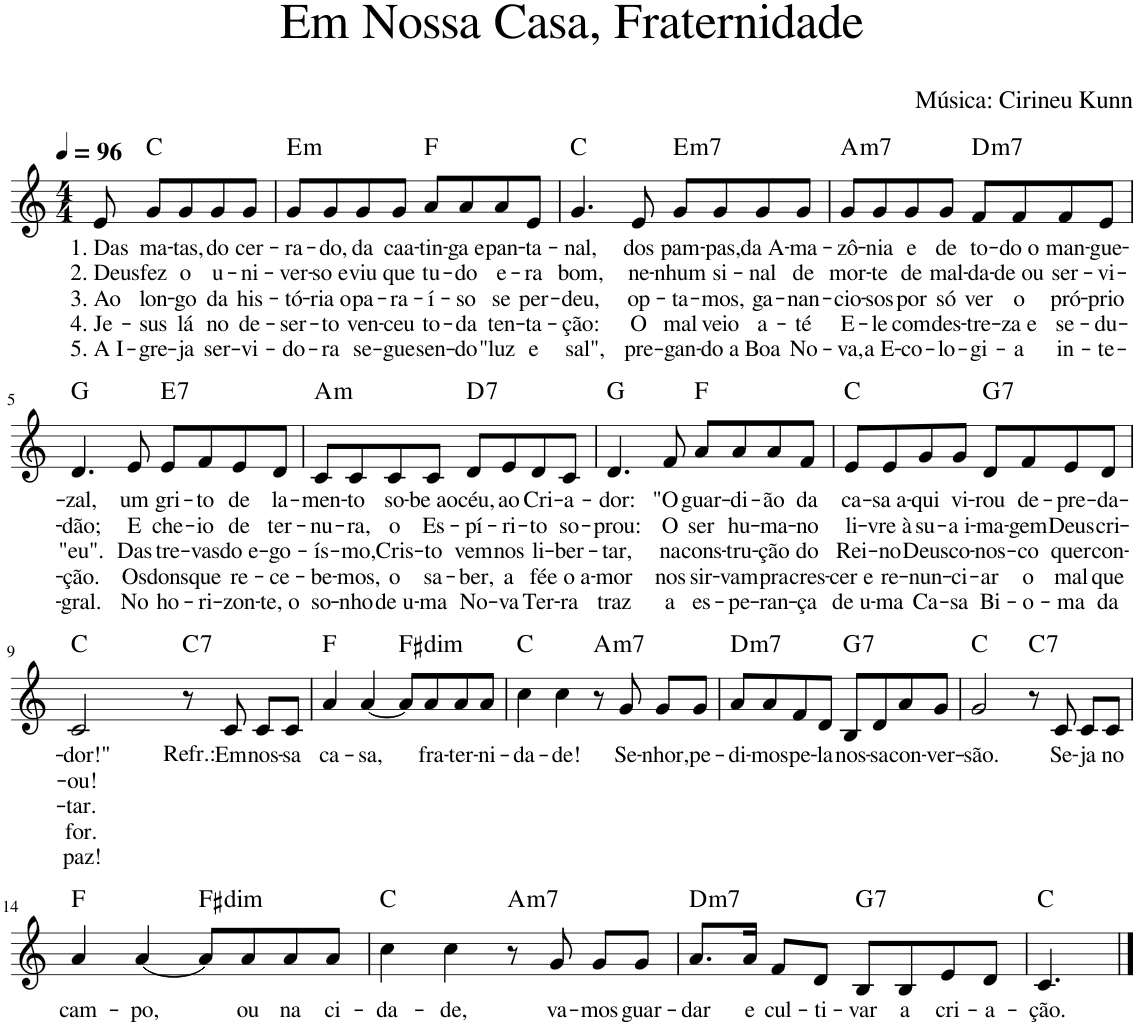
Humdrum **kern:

**kern	**text	**text	**text	**text	**text	**harte
*part1	*part1	*part1	*part1	*part1	*part1	*part1
*staff1	*staff1	*staff1	*staff1	*staff1	*staff1	*
*I"Voz	*	*	*	*	*	*
*I'Vo.	*	*	*	*	*	*
*clefG2	*	*	*	*	*	*
*k[]	*	*	*	*	*	*
*M4/4	*	*	*	*	*	*
*MM96	*	*	*	*	*	*
=1	=1	=1	=1	=1	=1	=1
!	!LO:LY:b	!LO:LY:b	!LO:LY:b	!LO:LY:b	!LO:LY:b	!
8e/	1. Das	2. Deus	3. Ao	4. Je-	5. A I-	.
!	!LO:LY:b	!LO:LY:b	!LO:LY:b	!LO:LY:b	!LO:LY:b	!
8g/L	ma-	fez	lon-	-sus	-gre-	C:maj
!	!LO:LY:b	!LO:LY:b	!LO:LY:b	!LO:LY:b	!LO:LY:b	!
8g/	-tas,	o	-go	lá	-ja	.
!	!LO:LY:b	!LO:LY:b	!LO:LY:b	!LO:LY:b	!LO:LY:b	!
8g/	do	u-	da	no	ser-	.
!	!LO:LY:b	!LO:LY:b	!LO:LY:b	!LO:LY:b	!LO:LY:b	!
8g/J	cer-	-ni-	his-	de-	-vi-	.
=2	=2	=2	=2	=2	=2	=2
!	!LO:LY:b	!LO:LY:b	!LO:LY:b	!LO:LY:b	!LO:LY:b	!LO:H:kt=m
8g/L	-ra-	-ver-	-tó-	-ser-	-do-	E:min
!	!LO:LY:b	!LO:LY:b	!LO:LY:b	!LO:LY:b	!LO:LY:b	!
8g/	-do,	-so e	-ria o	-to	-ra	.
!	!LO:LY:b	!LO:LY:b	!LO:LY:b	!LO:LY:b	!LO:LY:b	!
8g/	da	viu	pa-	ven-	se-	.
!	!LO:LY:b	!LO:LY:b	!LO:LY:b	!LO:LY:b	!LO:LY:b	!
8g/J	caa-	que	-ra-	-ceu	-gue	.
!	!LO:LY:b	!LO:LY:b	!LO:LY:b	!LO:LY:b	!LO:LY:b	!
8a/L	-tin-	tu-	-í-	to-	sen-	F:maj
!	!LO:LY:b	!LO:LY:b	!LO:LY:b	!LO:LY:b	!LO:LY:b	!
8a/	-ga e	-do	-so	-da	-do	.
!	!LO:LY:b	!LO:LY:b	!LO:LY:b	!LO:LY:b	!LO:LY:b	!
8a/	pan-	e-	se	ten-	"luz	.
!	!LO:LY:b	!LO:LY:b	!LO:LY:b	!LO:LY:b	!LO:LY:b	!
8e/J	-ta-	-ra	per-	-ta-	e	.
=3	=3	=3	=3	=3	=3	=3
!	!LO:LY:b	!LO:LY:b	!LO:LY:b	!LO:LY:b	!LO:LY:b	!
4.g/	-nal,	bom,	-deu,	-ção:	sal",	C:maj
!	!LO:LY:b	!LO:LY:b	!LO:LY:b	!LO:LY:b	!LO:LY:b	!
8e/	dos	ne-	op-	O	pre-	.
!	!LO:LY:b	!LO:LY:b	!LO:LY:b	!LO:LY:b	!LO:LY:b	!LO:H:kt=m7
8g/L	pam-	-nhum	-ta-	mal	-gan-	E:min7
!	!LO:LY:b	!LO:LY:b	!LO:LY:b	!LO:LY:b	!LO:LY:b	!
8g/	-pas,	si-	-mos,	veio	-do a	.
!	!LO:LY:b	!LO:LY:b	!LO:LY:b	!LO:LY:b	!LO:LY:b	!
8g/	da A-	-nal	ga-	a-	Boa	.
!	!LO:LY:b	!LO:LY:b	!LO:LY:b	!LO:LY:b	!LO:LY:b	!
8g/J	-ma-	de	-nan-	-té	No-	.
=4	=4	=4	=4	=4	=4	=4
!	!LO:LY:b	!LO:LY:b	!LO:LY:b	!LO:LY:b	!LO:LY:b	!LO:H:kt=m7
8g/L	-zô-	mor-	-cio-	E-	-va,	A:min7
!	!LO:LY:b	!LO:LY:b	!LO:LY:b	!LO:LY:b	!LO:LY:b	!
8g/	-nia	-te	-sos	-le	a E-	.
!	!LO:LY:b	!LO:LY:b	!LO:LY:b	!LO:LY:b	!LO:LY:b	!
8g/	e	de	por	com	-co-	.
!	!LO:LY:b	!LO:LY:b	!LO:LY:b	!LO:LY:b	!LO:LY:b	!
8g/J	de	mal-	só	des-	-lo-	.
!	!LO:LY:b	!LO:LY:b	!LO:LY:b	!LO:LY:b	!LO:LY:b	!LO:H:kt=m7
8f/L	to-	-da-	ver	-tre-	-gi-	D:min7
!	!LO:LY:b	!LO:LY:b	!LO:LY:b	!LO:LY:b	!LO:LY:b	!
8f/	-do o	-de ou	o	-za e	-a	.
!	!LO:LY:b	!LO:LY:b	!LO:LY:b	!LO:LY:b	!LO:LY:b	!
8f/	man-	ser-	pró-	se-	in-	.
!	!LO:LY:b	!LO:LY:b	!LO:LY:b	!LO:LY:b	!LO:LY:b	!
8e/J	-gue-	-vi-	-prio	-du-	-te-	.
!!LO:LB:g=z
=5	=5	=5	=5	=5	=5	=5
!	!LO:LY:b	!LO:LY:b	!LO:LY:b	!LO:LY:b	!LO:LY:b	!
4.d/	-zal,	-dão;	"eu".	-ção.	-gral.	G:maj
!	!LO:LY:b	!LO:LY:b	!LO:LY:b	!LO:LY:b	!LO:LY:b	!
8e/	um	E	Das	Os	No	.
!	!LO:LY:b	!LO:LY:b	!LO:LY:b	!LO:LY:b	!LO:LY:b	!LO:H:kt=7
8e/L	gri-	che-	tre-	dons	ho-	E:7
!	!LO:LY:b	!LO:LY:b	!LO:LY:b	!LO:LY:b	!LO:LY:b	!
8f/	-to	-io	-vas	que	-ri-	.
!	!LO:LY:b	!LO:LY:b	!LO:LY:b	!LO:LY:b	!LO:LY:b	!
8e/	de	de	do e-	re-	-zon-	.
!	!LO:LY:b	!LO:LY:b	!LO:LY:b	!LO:LY:b	!LO:LY:b	!
8d/J	la-	ter-	-go-	-ce-	-te, o	.
=6	=6	=6	=6	=6	=6	=6
!	!LO:LY:b	!LO:LY:b	!LO:LY:b	!LO:LY:b	!LO:LY:b	!LO:H:kt=m
8c/L	-men-	-nu-	-ís-	-be-	so-	A:min
!	!LO:LY:b	!LO:LY:b	!LO:LY:b	!LO:LY:b	!LO:LY:b	!
8c/	-to	-ra,	-mo,	-mos,	-nho	.
!	!LO:LY:b	!LO:LY:b	!LO:LY:b	!LO:LY:b	!LO:LY:b	!
8c/	so-	o	Cris-	o	de u-	.
!	!LO:LY:b	!LO:LY:b	!LO:LY:b	!LO:LY:b	!LO:LY:b	!
8c/J	-be ao	Es-	-to	sa-	-ma	.
!	!LO:LY:b	!LO:LY:b	!LO:LY:b	!LO:LY:b	!LO:LY:b	!LO:H:kt=7
8d/L	céu,	-pí-	vem	-ber,	No-	D:7
!	!LO:LY:b	!LO:LY:b	!LO:LY:b	!LO:LY:b	!LO:LY:b	!
8e/	ao	-ri-	nos	a	-va	.
!	!LO:LY:b	!LO:LY:b	!LO:LY:b	!LO:LY:b	!LO:LY:b	!
8d/	Cri-	-to	li-	fé	Ter-	.
!	!LO:LY:b	!LO:LY:b	!LO:LY:b	!LO:LY:b	!LO:LY:b	!
8c/J	-a-	so-	-ber-	e o a-	-ra	.
=7	=7	=7	=7	=7	=7	=7
!	!LO:LY:b	!LO:LY:b	!LO:LY:b	!LO:LY:b	!LO:LY:b	!
4.d/	-dor:	-prou:	-tar,	-mor	traz	G:maj
!	!LO:LY:b	!LO:LY:b	!LO:LY:b	!LO:LY:b	!LO:LY:b	!
8fn/	"O	O	na	nos	a	.
!	!LO:LY:b	!LO:LY:b	!LO:LY:b	!LO:LY:b	!LO:LY:b	!
8a/L	guar-	ser	cons-	sir-	es-	F:maj
!	!LO:LY:b	!LO:LY:b	!LO:LY:b	!LO:LY:b	!LO:LY:b	!
8a/	-di-	hu-	-tru-	-vam	-pe-	.
!	!LO:LY:b	!LO:LY:b	!LO:LY:b	!LO:LY:b	!LO:LY:b	!
8a/	-ão	-ma-	-ção	pra	-ran-	.
!	!LO:LY:b	!LO:LY:b	!LO:LY:b	!LO:LY:b	!LO:LY:b	!
8f/J	da	-no	do	cres-	-ça	.
=8	=8	=8	=8	=8	=8	=8
!	!LO:LY:b	!LO:LY:b	!LO:LY:b	!LO:LY:b	!LO:LY:b	!
8e/L	ca-	li-	Rei-	-cer e	de u-	C:maj
!	!LO:LY:b	!LO:LY:b	!LO:LY:b	!LO:LY:b	!LO:LY:b	!
8e/	-sa a-	-vre à	-no	re-	-ma	.
!	!LO:LY:b	!LO:LY:b	!LO:LY:b	!LO:LY:b	!LO:LY:b	!
8g/	-qui	su-	Deus	-nun-	Ca-	.
!	!LO:LY:b	!LO:LY:b	!LO:LY:b	!LO:LY:b	!LO:LY:b	!
8g/J	vi-	-a i-	co-	-ci-	-sa	.
!	!LO:LY:b	!LO:LY:b	!LO:LY:b	!LO:LY:b	!LO:LY:b	!LO:H:kt=7
8d/L	-rou	-ma-	-nos-	-ar	Bi-	G:7
!	!LO:LY:b	!LO:LY:b	!LO:LY:b	!LO:LY:b	!LO:LY:b	!
8f/	de-	-gem	-co	o	-o-	.
!	!LO:LY:b	!LO:LY:b	!LO:LY:b	!LO:LY:b	!LO:LY:b	!
8e/	-pre-	Deus	quer	mal	-ma	.
!	!LO:LY:b	!LO:LY:b	!LO:LY:b	!LO:LY:b	!LO:LY:b	!
8d/J	-da-	cri-	con-	que	da	.
!!LO:LB:g=z
=9	=9	=9	=9	=9	=9	=9
!	!LO:LY:b	!LO:LY:b	!LO:LY:b	!LO:LY:b	!LO:LY:b	!
2c/	-dor!"	-ou!	-tar.	for.	paz!	C:maj
!	!LO:LY:b	!	!	!	!	!LO:H:kt=7
8r	Refr.:	.	.	.	.	C:7
!	!LO:LY:b	!	!	!	!	!
8c/	Em	.	.	.	.	.
!	!LO:LY:b	!	!	!	!	!
8c/L	nos-	.	.	.	.	.
!	!LO:LY:b	!	!	!	!	!
8c/J	-sa	.	.	.	.	.
=10	=10	=10	=10	=10	=10	=10
!	!LO:LY:b	!	!	!	!	!
4a/	ca-	.	.	.	.	F:maj
!	!LO:LY:b	!	!	!	!	!
[4a/	-sa,	.	.	.	.	.
!	!	!	!	!	!	!LO:H:kt=dim
8a/L]	.	.	.	.	.	F#:dim
!	!LO:LY:b	!	!	!	!	!
8a/	fra-	.	.	.	.	.
!	!LO:LY:b	!	!	!	!	!
8a/	-ter-	.	.	.	.	.
!	!LO:LY:b	!	!	!	!	!
8a/J	-ni-	.	.	.	.	.
=11	=11	=11	=11	=11	=11	=11
!	!LO:LY:b	!	!	!	!	!
4cc\	-da-	.	.	.	.	C:maj
!	!LO:LY:b	!	!	!	!	!
4cc\	-de!	.	.	.	.	.
!	!	!	!	!	!	!LO:H:kt=m7
8r	.	.	.	.	.	A:min7
!	!LO:LY:b	!	!	!	!	!
8g/	Se-	.	.	.	.	.
!	!LO:LY:b	!	!	!	!	!
8g/L	-nhor,	.	.	.	.	.
!	!LO:LY:b	!	!	!	!	!
8g/J	pe-	.	.	.	.	.
=12	=12	=12	=12	=12	=12	=12
!	!LO:LY:b	!	!	!	!	!LO:H:kt=m7
8a/L	-di-	.	.	.	.	D:min7
!	!LO:LY:b	!	!	!	!	!
8a/	-mos	.	.	.	.	.
!	!LO:LY:b	!	!	!	!	!
8f/	pe-	.	.	.	.	.
!	!LO:LY:b	!	!	!	!	!
8d/J	-la	.	.	.	.	.
!	!LO:LY:b	!	!	!	!	!LO:H:kt=7
8B/L	nos-	.	.	.	.	G:7
!	!LO:LY:b	!	!	!	!	!
8d/	-sa	.	.	.	.	.
!	!LO:LY:b	!	!	!	!	!
8a/	con-	.	.	.	.	.
!	!LO:LY:b	!	!	!	!	!
8g/J	-ver-	.	.	.	.	.
=13	=13	=13	=13	=13	=13	=13
!	!LO:LY:b	!	!	!	!	!
2g/	-são.	.	.	.	.	C:maj
!	!	!	!	!	!	!LO:H:kt=7
8r	.	.	.	.	.	C:7
!	!LO:LY:b	!	!	!	!	!
8c/	Se-	.	.	.	.	.
!	!LO:LY:b	!	!	!	!	!
8c/L	-ja	.	.	.	.	.
!	!LO:LY:b	!	!	!	!	!
8c/J	no	.	.	.	.	.
!!LO:LB:g=z
=14	=14	=14	=14	=14	=14	=14
!	!LO:LY:b	!	!	!	!	!
4a/	cam-	.	.	.	.	F:maj
!	!LO:LY:b	!	!	!	!	!
[4a/	-po,	.	.	.	.	.
!	!	!	!	!	!	!LO:H:kt=dim
8a/L]	.	.	.	.	.	F#:dim
!	!LO:LY:b	!	!	!	!	!
8a/	ou	.	.	.	.	.
!	!LO:LY:b	!	!	!	!	!
8a/	na	.	.	.	.	.
!	!LO:LY:b	!	!	!	!	!
8a/J	ci-	.	.	.	.	.
=15	=15	=15	=15	=15	=15	=15
!	!LO:LY:b	!	!	!	!	!
4cc\	-da-	.	.	.	.	C:maj
!	!LO:LY:b	!	!	!	!	!
4cc\	-de,	.	.	.	.	.
!	!	!	!	!	!	!LO:H:kt=m7
8r	.	.	.	.	.	A:min7
!	!LO:LY:b	!	!	!	!	!
8g/	va-	.	.	.	.	.
!	!LO:LY:b	!	!	!	!	!
8g/L	-mos	.	.	.	.	.
!	!LO:LY:b	!	!	!	!	!
8g/J	guar-	.	.	.	.	.
=16	=16	=16	=16	=16	=16	=16
!	!LO:LY:b	!	!	!	!	!LO:H:kt=m7
8.a/L	-dar	.	.	.	.	D:min7
!	!LO:LY:b	!	!	!	!	!
16a/Jk	e	.	.	.	.	.
!	!LO:LY:b	!	!	!	!	!
8f/L	cul-	.	.	.	.	.
!	!LO:LY:b	!	!	!	!	!
8d/J	-ti-	.	.	.	.	.
!	!LO:LY:b	!	!	!	!	!LO:H:kt=7
8B/L	-var	.	.	.	.	G:7
!	!LO:LY:b	!	!	!	!	!
8B/	a	.	.	.	.	.
!	!LO:LY:b	!	!	!	!	!
8e/	cri-	.	.	.	.	.
!	!LO:LY:b	!	!	!	!	!
8d/J	-a-	.	.	.	.	.
=17	=17	=17	=17	=17	=17	=17
!	!LO:LY:b	!	!	!	!	!
4.c/	-ção.	.	.	.	.	C:maj
==	==	==	==	==	==	==
*-	*-	*-	*-	*-	*-	*-
